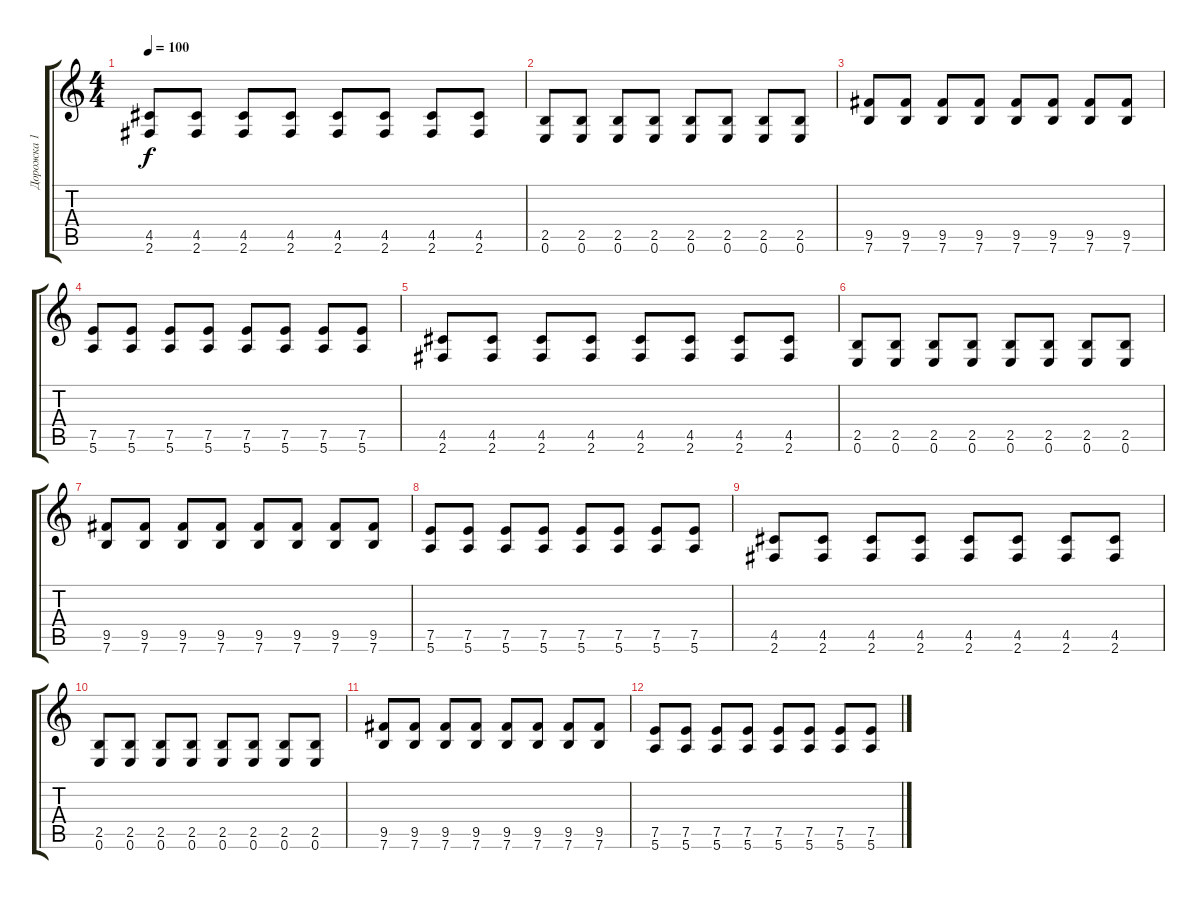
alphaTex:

\track ("Дорожка 1" "Дорожка 1") {instrument electricguitarclean}
\staff {score tabs}
\tuning (E4 B3 G3 D3 A2 E2) {hide}
\ts (4 4)
\tempo 100
\clef g2
\ks c
(4.5 2.6).8{dy f} (4.5 2.6).8 (4.5 2.6).8 (4.5 2.6).8 (4.5 2.6).8 (4.5 2.6).8 (4.5 2.6).8 (4.5 2.6).8 |
(2.5 0.6).8 (2.5 0.6).8 (2.5 0.6).8 (2.5 0.6).8 (2.5 0.6).8 (2.5 0.6).8 (2.5 0.6).8 (2.5 0.6).8 |
(9.5 7.6).8 (9.5 7.6).8 (9.5 7.6).8 (9.5 7.6).8 (9.5 7.6).8 (9.5 7.6).8 (9.5 7.6).8 (9.5 7.6).8 |
(7.5 5.6).8 (7.5 5.6).8 (7.5 5.6).8 (7.5 5.6).8 (7.5 5.6).8 (7.5 5.6).8 (7.5 5.6).8 (7.5 5.6).8 |
(4.5 2.6).8 (4.5 2.6).8 (4.5 2.6).8 (4.5 2.6).8 (4.5 2.6).8 (4.5 2.6).8 (4.5 2.6).8 (4.5 2.6).8 |
(2.5 0.6).8 (2.5 0.6).8 (2.5 0.6).8 (2.5 0.6).8 (2.5 0.6).8 (2.5 0.6).8 (2.5 0.6).8 (2.5 0.6).8 |
(9.5 7.6).8 (9.5 7.6).8 (9.5 7.6).8 (9.5 7.6).8 (9.5 7.6).8 (9.5 7.6).8 (9.5 7.6).8 (9.5 7.6).8 |
(7.5 5.6).8 (7.5 5.6).8 (7.5 5.6).8 (7.5 5.6).8 (7.5 5.6).8 (7.5 5.6).8 (7.5 5.6).8 (7.5 5.6).8 |
(4.5 2.6).8 (4.5 2.6).8 (4.5 2.6).8 (4.5 2.6).8 (4.5 2.6).8 (4.5 2.6).8 (4.5 2.6).8 (4.5 2.6).8 |
(2.5 0.6).8 (2.5 0.6).8 (2.5 0.6).8 (2.5 0.6).8 (2.5 0.6).8 (2.5 0.6).8 (2.5 0.6).8 (2.5 0.6).8 |
(9.5 7.6).8 (9.5 7.6).8 (9.5 7.6).8 (9.5 7.6).8 (9.5 7.6).8 (9.5 7.6).8 (9.5 7.6).8 (9.5 7.6).8 |
(7.5 5.6).8 (7.5 5.6).8 (7.5 5.6).8 (7.5 5.6).8 (7.5 5.6).8 (7.5 5.6).8 (7.5 5.6).8 (7.5 5.6).8
